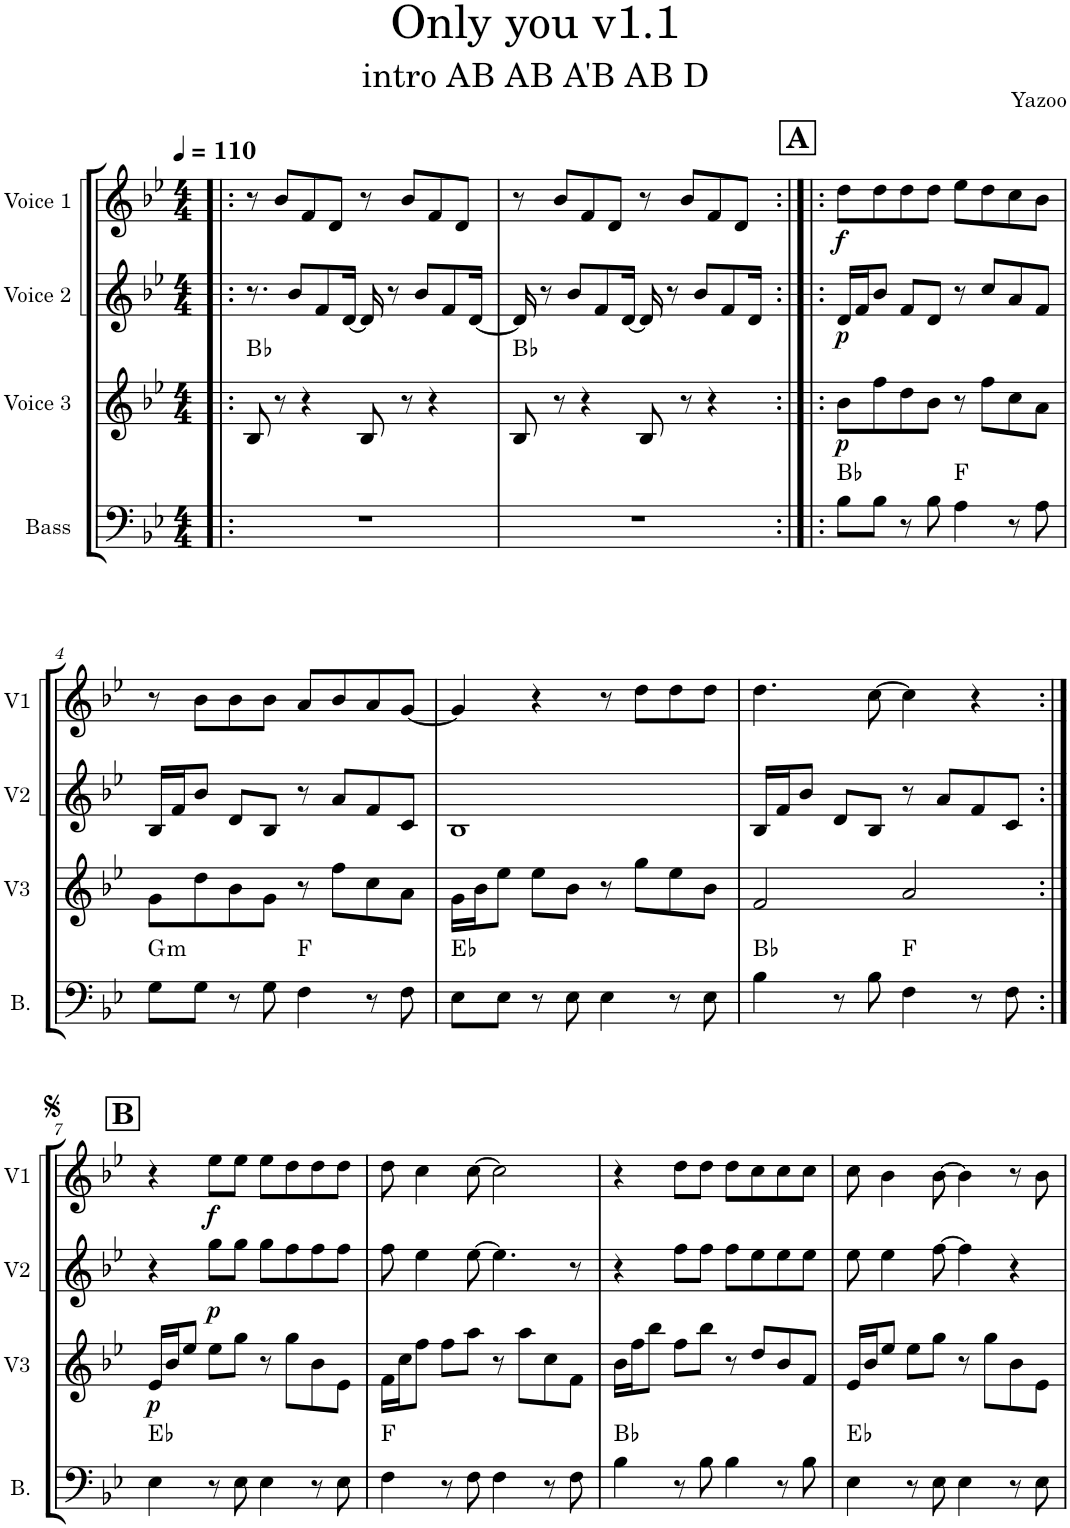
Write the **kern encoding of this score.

**kern	**harte	**kern	**dynam	**harte	**kern	**dynam	**kern	**dynam
*part4	*part4	*part3	*part3	*part3	*part2	*part2	*part1	*part1
*staff4	*	*staff3	*staff3	*	*staff2	*staff2	*staff1	*staff1
*I"Bass	*	*I"Voice 3	*	*	*I"Voice 2	*	*I"Voice 1	*
*I'B.	*	*I'V3	*	*	*I'V2	*	*I'V1	*
*clefF4	*	*clefG2	*	*	*clefG2	*	*clefG2	*
*Trd7c12	*	*Trd5c9	*	*	*Trd1c2	*	*Trd1c2	*
*k[b-e-]	*	*k[b-e-]	*	*	*k[b-e-]	*	*k[b-e-]	*
*M4/4	*	*M4/4	*	*	*M4/4	*	*M4/4	*
*MM110	*	*MM110	*	*	*MM110	*	*MM110	*
=1!|:	=1!|:	=1!|:	=1!|:	=1!|:	=1!|:	=1!|:	=1!|:	=1!|:
1r	.	8B-/	.	Bb:maj	8.r	.	8r	.
.	.	8r	.	.	.	.	8b-/L	.
.	.	.	.	.	8b-/L	.	.	.
.	.	4r	.	.	.	.	8f/	.
.	.	.	.	.	8f/	.	.	.
.	.	.	.	.	.	.	8d/J	.
.	.	.	.	.	[16d/Jk	.	.	.
.	.	8B-/	.	.	16d/]	.	8r	.
.	.	.	.	.	8r	.	.	.
.	.	8r	.	.	.	.	8b-/L	.
.	.	.	.	.	8b-/L	.	.	.
.	.	4r	.	.	.	.	8f/	.
.	.	.	.	.	8f/	.	.	.
.	.	.	.	.	.	.	8d/J	.
.	.	.	.	.	[16d/Jk	.	.	.
=2	=2	=2	=2	=2	=2	=2	=2	=2
1r	.	8B-/	.	Bb:maj	16d/]	.	8r	.
.	.	.	.	.	8r	.	.	.
.	.	8r	.	.	.	.	8b-/L	.
.	.	.	.	.	8b-/L	.	.	.
.	.	4r	.	.	.	.	8f/	.
.	.	.	.	.	8f/	.	.	.
.	.	.	.	.	.	.	8d/J	.
.	.	.	.	.	[16d/Jk	.	.	.
.	.	8B-/	.	.	16d/]	.	8r	.
.	.	.	.	.	8r	.	.	.
.	.	8r	.	.	.	.	8b-/L	.
.	.	.	.	.	8b-/L	.	.	.
.	.	4r	.	.	.	.	8f/	.
.	.	.	.	.	8f/	.	.	.
.	.	.	.	.	.	.	8d/J	.
.	.	.	.	.	16d/Jk	.	.	.
!!LO:REH:place=s1:a:B:cj:fs=14:t=A
=3:|!|:	=3:|!|:	=3:|!|:	=3:|!|:	=3:|!|:	=3:|!|:	=3:|!|:	=3:|!|:	=3:|!|:
!	!	!	!LO:DY:b	!	!	!LO:DY:b	!	!LO:DY:b
8B-\L	Bb:maj	8b-\L	p	.	16d/LL	p	8dd\L	f
.	.	.	.	.	16f/J	.	.	.
8B-\J	.	8ff\	.	.	8b-/J	.	8dd\	.
8r	.	8dd\	.	.	8f/L	.	8dd\	.
8B-\	.	8b-\J	.	.	8d/J	.	8dd\J	.
4A\	F:maj	8r	.	.	8r	.	8ee-\L	.
.	.	8ff\L	.	.	8cc/L	.	8dd\	.
8r	.	8cc\	.	.	8a/	.	8cc\	.
8A\	.	8a\J	.	.	8f/J	.	8b-\J	.
!!LO:LB:g=z
=4	=4	=4	=4	=4	=4	=4	=4	=4
!	!LO:H:kt=m	!	!	!	!	!	!	!
8G\L	G:min	8g\L	.	.	16B-/LL	.	8r	.
.	.	.	.	.	16f/J	.	.	.
8G\J	.	8dd\	.	.	8b-/J	.	8b-\L	.
8r	.	8b-\	.	.	8d/L	.	8b-\	.
8G\	.	8g\J	.	.	8B-/J	.	8b-\J	.
4F\	F:maj	8r	.	.	8r	.	8a/L	.
.	.	8ff\L	.	.	8a/L	.	8b-/	.
8r	.	8cc\	.	.	8f/	.	8a/	.
8F\	.	8a\J	.	.	8c/J	.	[8g/J	.
=5	=5	=5	=5	=5	=5	=5	=5	=5
8E-\L	Eb:maj	16g\LL	.	.	1B-	.	4g/]	.
.	.	16b-\J	.	.	.	.	.	.
8E-\J	.	8ee-\J	.	.	.	.	.	.
8r	.	8ee-\L	.	.	.	.	4r	.
8E-\	.	8b-\J	.	.	.	.	.	.
4E-\	.	8r	.	.	.	.	8r	.
.	.	8gg\L	.	.	.	.	8dd\L	.
8r	.	8ee-\	.	.	.	.	8dd\	.
8E-\	.	8b-\J	.	.	.	.	8dd\J	.
=6	=6	=6	=6	=6	=6	=6	=6	=6
4B-\	Bb:maj	2f/	.	.	16B-/LL	.	4.dd\	.
.	.	.	.	.	16f/J	.	.	.
.	.	.	.	.	8b-/J	.	.	.
8r	.	.	.	.	8d/L	.	.	.
8B-\	.	.	.	.	8B-/J	.	[8cc\	.
4F\	F:maj	2a/	.	.	8r	.	4cc\]	.
.	.	.	.	.	8a/L	.	.	.
8r	.	.	.	.	8f/	.	4r	.
8F\	.	.	.	.	8c/J	.	.	.
!!LO:LB:g=z
!!LO:REH:place=s1:a:B:cj:fs=14:t=B
=7:|!	=7:|!	=7:|!	=7:|!	=7:|!	=7:|!	=7:|!	=7:|!	=7:|!
!	!	!	!LO:DY:b	!	!	!	!	!
4E-\	Eb:maj	16e-/LL	p	.	4r	.	4r	.
.	.	16b-/J	.	.	.	.	.	.
.	.	8ee-/J	.	.	.	.	.	.
!	!	!	!	!	!	!LO:DY:b	!	!LO:DY:b
8r	.	8ee-\L	.	.	8gg\L	p	8ee-\L	f
8E-\	.	8gg\J	.	.	8gg\J	.	8ee-\J	.
4E-\	.	8r	.	.	8gg\L	.	8ee-\L	.
.	.	8gg\L	.	.	8ff\	.	8dd\	.
8r	.	8b-\	.	.	8ff\	.	8dd\	.
8E-\	.	8e-\J	.	.	8ff\J	.	8dd\J	.
=8	=8	=8	=8	=8	=8	=8	=8	=8
4F\	F:maj	16f\LL	.	.	8ff\	.	8dd\	.
.	.	16cc\J	.	.	.	.	.	.
.	.	8ff\J	.	.	4ee-\	.	4cc\	.
8r	.	8ff\L	.	.	.	.	.	.
8F\	.	8aa\J	.	.	[8ee-\	.	[8cc\	.
4F\	.	8r	.	.	4.ee-\]	.	2cc\]	.
.	.	8aa\L	.	.	.	.	.	.
8r	.	8cc\	.	.	.	.	.	.
8F\	.	8f\J	.	.	8r	.	.	.
=9	=9	=9	=9	=9	=9	=9	=9	=9
4B-\	Bb:maj	16b-\LL	.	.	4r	.	4r	.
.	.	16ff\J	.	.	.	.	.	.
.	.	8bb-\J	.	.	.	.	.	.
8r	.	8ff\L	.	.	8ff\L	.	8dd\L	.
8B-\	.	8bb-\J	.	.	8ff\J	.	8dd\J	.
4B-\	.	8r	.	.	8ff\L	.	8dd\L	.
.	.	8dd/L	.	.	8ee-\	.	8cc\	.
8r	.	8b-/	.	.	8ee-\	.	8cc\	.
8B-\	.	8f/J	.	.	8ee-\J	.	8cc\J	.
=10	=10	=10	=10	=10	=10	=10	=10	=10
4E-\	Eb:maj	16e-/LL	.	.	8ee-\	.	8cc\	.
.	.	16b-/J	.	.	.	.	.	.
.	.	8ee-/J	.	.	4ee-\	.	4b-\	.
8r	.	8ee-\L	.	.	.	.	.	.
8E-\	.	8gg\J	.	.	[8ff\	.	[8b-\	.
4E-\	.	8r	.	.	4ff\]	.	4b-\]	.
.	.	8gg\L	.	.	.	.	.	.
8r	.	8b-\	.	.	4r	.	8r	.
8E-\	.	8e-\J	.	.	.	.	8b-\	.
=	=	=	=	=	=	=	=	=
*-	*-	*-	*-	*-	*-	*-	*-	*-
